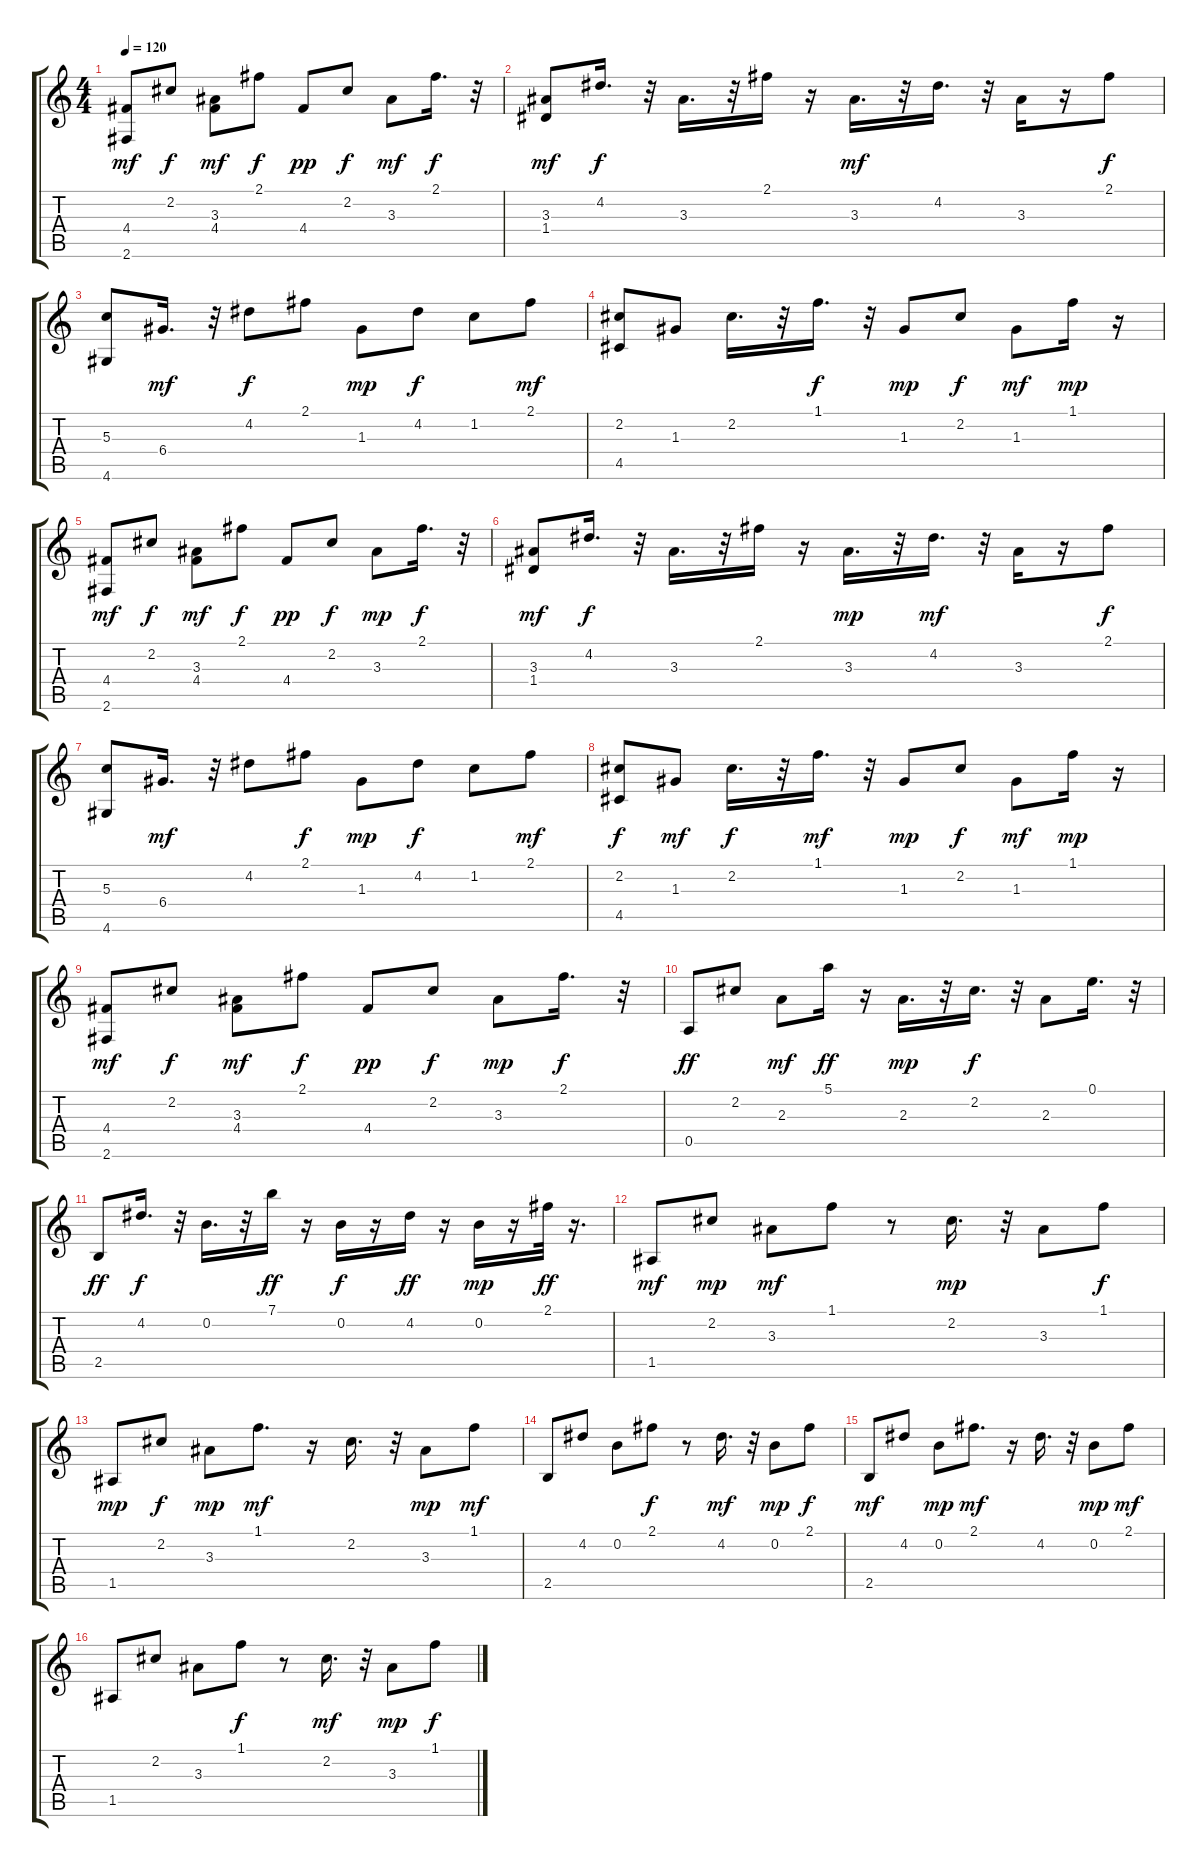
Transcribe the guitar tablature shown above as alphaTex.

\track "" {instrument acousticguitarsteel}
\staff {score tabs}
\tuning (E4 B3 G3 D3 A2 E2) {hide}
\ts (4 4)
\tempo 120
\clef g2
\ks c
(4.4 2.6).8{dy mf} 2.2.8{dy f} (3.3 4.4).8{dy mf} 2.1.8{dy f} 4.4.8{dy pp} 2.2.8{dy f} 3.3.8{dy mf} 2.1.16{d dy f} r.32 |
(3.3 1.4).8{dy mf} 4.2.16{d dy f} r.32 3.3.16{d} r.32 2.1.16 r.16 3.3.16{d dy mf} r.32 4.2.16{d} r.32 3.3.16 r.16 2.1.8{dy f} |
(5.3 4.6).8 6.4.16{d dy mf} r.32 4.2.8{dy f} 2.1.8 1.3.8{dy mp} 4.2.8{dy f} 1.2.8 2.1.8{dy mf} |
(2.2 4.5).8 1.3.8 2.2.16{d} r.32 1.1.16{d dy f} r.32 1.3.8{dy mp} 2.2.8{dy f} 1.3.8{dy mf} 1.1.16{dy mp} r.16 |
(4.4 2.6).8{dy mf} 2.2.8{dy f} (3.3 4.4).8{dy mf} 2.1.8{dy f} 4.4.8{dy pp} 2.2.8{dy f} 3.3.8{dy mp} 2.1.16{d dy f} r.32 |
(3.3 1.4).8{dy mf} 4.2.16{d dy f} r.32 3.3.16{d} r.32 2.1.16 r.16 3.3.16{d dy mp} r.32 4.2.16{d dy mf} r.32 3.3.16 r.16 2.1.8{dy f} |
(5.3 4.6).8 6.4.16{d dy mf} r.32 4.2.8 2.1.8{dy f} 1.3.8{dy mp} 4.2.8{dy f} 1.2.8 2.1.8{dy mf} |
(2.2 4.5).8{dy f} 1.3.8{dy mf} 2.2.16{d dy f} r.32 1.1.16{d dy mf} r.32 1.3.8{dy mp} 2.2.8{dy f} 1.3.8{dy mf} 1.1.16{dy mp} r.16 |
(4.4 2.6).8{dy mf} 2.2.8{dy f} (3.3 4.4).8{dy mf} 2.1.8{dy f} 4.4.8{dy pp} 2.2.8{dy f} 3.3.8{dy mp} 2.1.16{d dy f} r.32 |
0.5.8{dy ff} 2.2.8 2.3.8{dy mf} 5.1.16{dy ff} r.16 2.3.16{d dy mp} r.32 2.2.16{d dy f} r.32 2.3.8 0.1.16{d} r.32 |
2.5.8{dy ff} 4.2.16{d dy f} r.32 0.2.16{d} r.32 7.1.16{dy ff} r.16 0.2.16{dy f} r.16 4.2.16{dy ff} r.16 0.2.16{dy mp} r.16 2.1.32{dy ff} r.16{d} |
1.5.8{dy mf} 2.2.8{dy mp} 3.3.8{dy mf} 1.1.8 r.8 2.2.16{d dy mp} r.32 3.3.8 1.1.8{dy f} |
1.5.8{dy mp} 2.2.8{dy f} 3.3.8{dy mp} 1.1.8{d dy mf} r.16 2.2.16{d} r.32 3.3.8{dy mp} 1.1.8{dy mf} |
2.5.8 4.2.8 0.2.8 2.1.8{dy f} r.8 4.2.16{d dy mf} r.32 0.2.8{dy mp} 2.1.8{dy f} |
2.5.8{dy mf} 4.2.8 0.2.8{dy mp} 2.1.8{d dy mf} r.16 4.2.16{d} r.32 0.2.8{dy mp} 2.1.8{dy mf} |
1.5.8 2.2.8 3.3.8 1.1.8{dy f} r.8 2.2.16{d dy mf} r.32 3.3.8{dy mp} 1.1.8{dy f}
